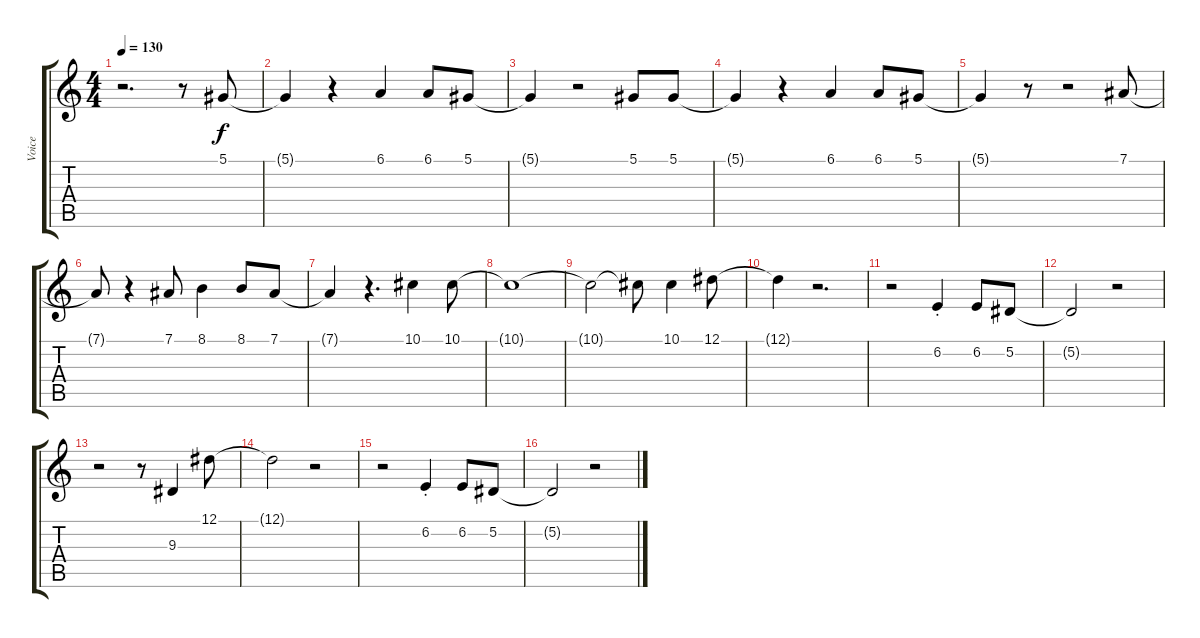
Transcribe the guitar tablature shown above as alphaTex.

\track ("Voice" "Voice") {instrument lead6voice}
\staff {score tabs}
\tuning (Eb4 Bb3 Gb3 Db3 Ab2 Eb2) {hide}
\ts (4 4)
\tempo 130
\clef g2
\ks c
r.2{d dy f} r.8 5.1.8 |
5.1{t}.4 r.4 6.1.4 6.1.8 5.1.8 |
5.1{t}.4 r.2 5.1.8 5.1.8 |
5.1{t}.4 r.4 6.1.4 6.1.8 5.1.8 |
5.1{t}.4 r.8 r.2 7.1.8 |
7.1{t}.8 r.4 7.1.8 8.1.4 8.1.8 7.1.8 |
7.1{t}.4 r.4{d} 10.1.4 10.1.8 |
10.1{t}.1 |
10.1{t}.2 10.1{t}.8 10.1.4 12.1.8 |
12.1{t}.4 r.2{d} |
r.2 6.2{st}.4 6.2.8 5.2.8 |
5.2{t}.2 r.2 |
r.2 r.8 9.3.4 12.1.8 |
12.1{t}.2 r.2 |
r.2 6.2{st}.4 6.2.8 5.2.8 |
5.2{t}.2 r.2
